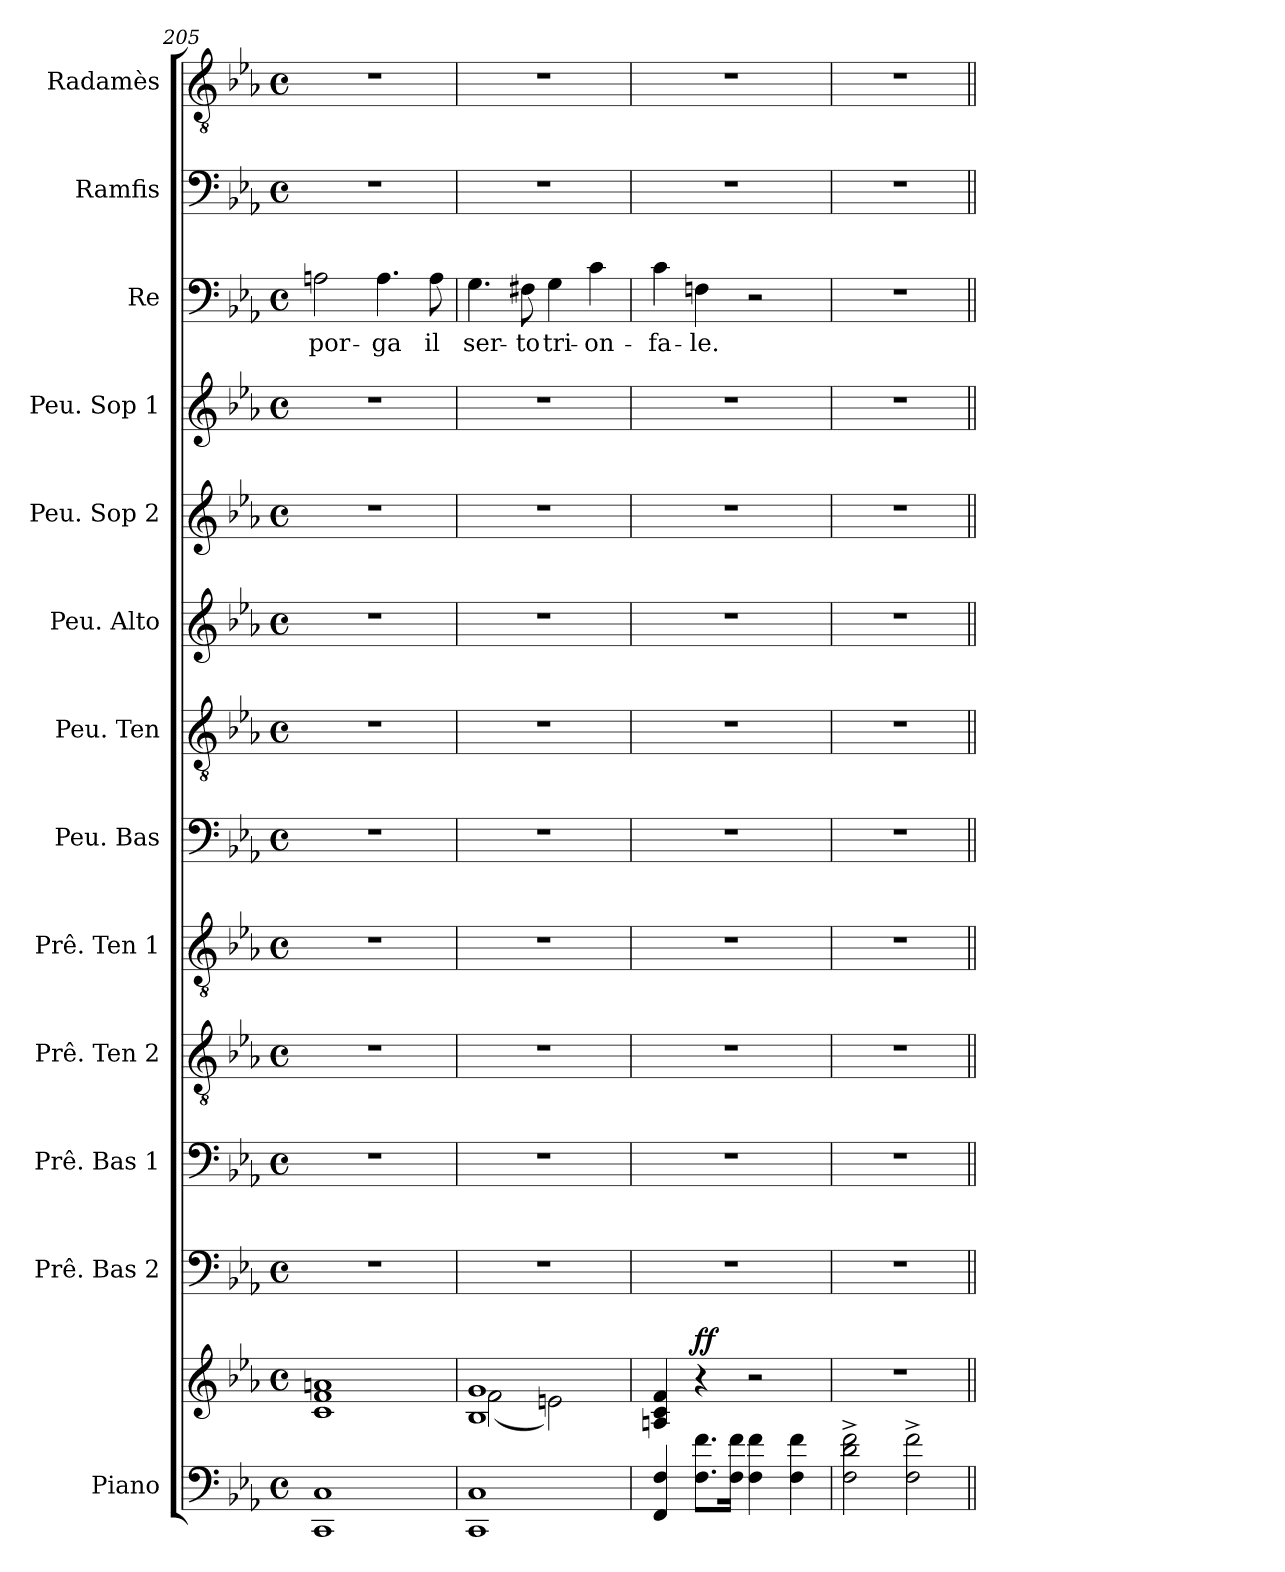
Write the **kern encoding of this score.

**kern	**kern	**dynam	**kern	**kern	**kern	**kern	**kern	**kern	**kern	**kern	**kern	**kern	**text	**kern	**kern
*part13	*part13	*part13	*part12	*part11	*part10	*part9	*part8	*part7	*part6	*part5	*part4	*part3	*part3	*part2	*part1
*staff14	*staff13	*staff13/14	*staff12	*staff11	*staff10	*staff9	*staff8	*staff7	*staff6	*staff5	*staff4	*staff3	*staff3	*staff2	*staff1
*I"Piano	*	*	*I"Prê. Bas 2	*I"Prê. Bas 1	*I"Prê. Ten 2	*I"Prê. Ten 1	*I"Peu. Bas	*I"Peu. Ten	*I"Peu. Alto	*I"Peu. Sop 2	*I"Peu. Sop 1	*I"Re	*	*I"Ramfis	*I"Radamès
*I'Pno	*	*	*I'Prê. B2	*I'Prê. B1	*I'Prê. T2	*I'Prê. T1	*I'Peu. Bas	*I'Peu. Ten	*I'Peu. Alto	*I'Peu. S2	*I'Peu. S1	*I'Re	*	*I'Ram.	*I'Rad.
*clefF4	*clefG2	*	*clefF4	*clefF4	*clefGv2	*clefGv2	*clefF4	*clefGv2	*clefG2	*clefG2	*clefG2	*clefF4	*	*clefF4	*clefGv2
*k[b-e-a-]	*k[b-e-a-]	*	*k[b-e-a-]	*k[b-e-a-]	*k[b-e-a-]	*k[b-e-a-]	*k[b-e-a-]	*k[b-e-a-]	*k[b-e-a-]	*k[b-e-a-]	*k[b-e-a-]	*k[b-e-a-]	*	*k[b-e-a-]	*k[b-e-a-]
*M4/4	*M4/4	*	*M4/4	*M4/4	*M4/4	*M4/4	*M4/4	*M4/4	*M4/4	*M4/4	*M4/4	*M4/4	*	*M4/4	*M4/4
*met(c)	*met(c)	*	*met(c)	*met(c)	*met(c)	*met(c)	*met(c)	*met(c)	*met(c)	*met(c)	*met(c)	*met(c)	*	*met(c)	*met(c)
=205	=205	=205	=205	=205	=205	=205	=205	=205	=205	=205	=205	=205	=205	=205	=205
!	!	!	!	!	!	!	!	!	!	!	!	!	!LO:LY:b:color=#0055FF	!	!
1CC 1C	1c 1f 1an	.	1r	1r	1r	1r	1r	1r	1r	1r	1r	2An\	por-	1r	1r
!	!	!	!	!	!	!	!	!	!	!	!	!	!LO:LY:b:color=#0055FF	!	!
.	.	.	.	.	.	.	.	.	.	.	.	4.A\	-ga	.	.
!	!	!	!	!	!	!	!	!	!	!	!	!	!LO:LY:b:color=#0055FF	!	!
.	.	.	.	.	.	.	.	.	.	.	.	8A\	il	.	.
!!LO:LB:g=z
=206	=206	=206	=206	=206	=206	=206	=206	=206	=206	=206	=206	=206	=206	=206	=206
*	*^	*	*	*	*	*	*	*	*	*	*	*	*	*	*
!	!	!	!	!	!	!	!	!	!	!	!	!	!	!LO:LY:b:color=#0055FF	!	!
1CC 1C	1B- 1g	(<2f\	.	1r	1r	1r	1r	1r	1r	1r	1r	1r	4.G\	ser-	1r	1r
!	!	!	!	!	!	!	!	!	!	!	!	!	!	!LO:LY:b:color=#0055FF	!	!
.	.	.	.	.	.	.	.	.	.	.	.	.	8F#X\	-to	.	.
!	!	!	!	!	!	!	!	!	!	!	!	!	!	!LO:LY:b:color=#0055FF	!	!
.	.	2en\)	.	.	.	.	.	.	.	.	.	.	4G\	tri-	.	.
!	!	!	!	!	!	!	!	!	!	!	!	!	!	!LO:LY:b:color=#0055FF	!	!
.	.	.	.	.	.	.	.	.	.	.	.	.	4c\	-on-	.	.
*	*v	*v	*	*	*	*	*	*	*	*	*	*	*	*	*	*
=207	=207	=207	=207	=207	=207	=207	=207	=207	=207	=207	=207	=207	=207	=207	=207
!	!	!	!	!	!	!	!	!	!	!	!	!	!LO:LY:b:color=#0055FF	!	!
4FF/ 4F/	4An/ 4c/ 4f/	.	1r	1r	1r	1r	1r	1r	1r	1r	1r	4c\	-fa-	1r	1r
!	!	!LO:DY:a	!	!	!	!	!	!	!	!	!	!	!LO:LY:b:color=#0055FF	!	!
8.F\ 8.f\L	4r	ff	.	.	.	.	.	.	.	.	.	4Fn\	-le.	.	.
16F\ 16f\Jk	.	.	.	.	.	.	.	.	.	.	.	.	.	.	.
4F\ 4f\	2r	.	.	.	.	.	.	.	.	.	.	2r	.	.	.
4F\ 4f\	.	.	.	.	.	.	.	.	.	.	.	.	.	.	.
=208	=208	=208	=208	=208	=208	=208	=208	=208	=208	=208	=208	=208	=208	=208	=208
2F\^ 2d\^ 2f\^	1r	.	1r	1r	1r	1r	1r	1r	1r	1r	1r	1r	.	1r	1r
2F\^ 2f\^	.	.	.	.	.	.	.	.	.	.	.	.	.	.	.
=||	=||	=||	=||	=||	=||	=||	=||	=||	=||	=||	=||	=||	=||	=||	=||
*-	*-	*-	*-	*-	*-	*-	*-	*-	*-	*-	*-	*-	*-	*-	*-
